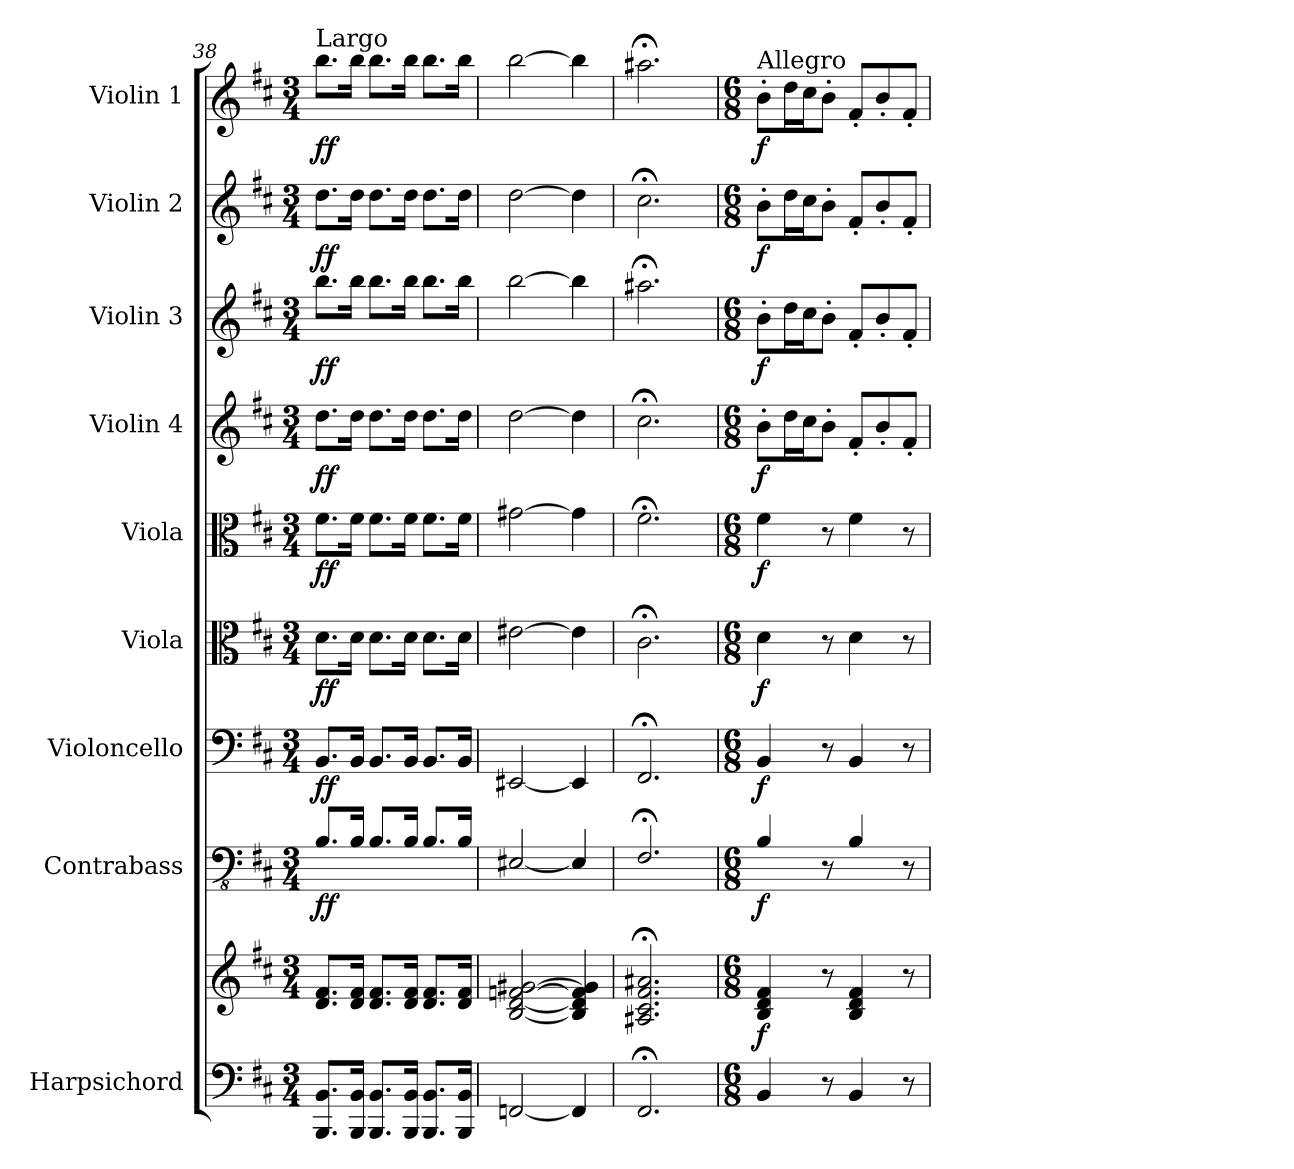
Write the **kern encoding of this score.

**kern	**kern	**dynam	**kern	**dynam	**kern	**dynam	**kern	**dynam	**kern	**dynam	**kern	**dynam	**kern	**dynam	**kern	**dynam	**kern	**dynam
*part9	*part9	*part9	*part8	*part8	*part7	*part7	*part6	*part6	*part5	*part5	*part4	*part4	*part3	*part3	*part2	*part2	*part1	*part1
*staff10	*staff9	*staff9/10	*staff8	*staff8	*staff7	*staff7	*staff6	*staff6	*staff5	*staff5	*staff4	*staff4	*staff3	*staff3	*staff2	*staff2	*staff1	*staff1
*I"Harpsichord	*	*	*I"Contrabass	*	*I"Violoncello	*	*I"Viola	*	*I"Viola	*	*I"Violin 4	*	*I"Violin 3	*	*I"Violin 2	*	*I"Violin 1	*
*I'Hch.	*	*	*I'Cb.	*	*I'Vc.	*	*I'Vla.	*	*I'Vla.	*	*I'Vln. 4	*	*I'Vln. 3	*	*I'Vln. 2	*	*I'Vln. 1	*
*clefF4	*clefG2	*	*clefFv4	*	*clefF4	*	*clefC3	*	*clefC3	*	*clefG2	*	*clefG2	*	*clefG2	*	*clefG2	*
*	*	*	*ITrd7c12	*	*	*	*	*	*	*	*	*	*	*	*	*	*	*
*k[f#c#]	*k[f#c#]	*	*k[f#c#]	*	*k[f#c#]	*	*k[f#c#]	*	*k[f#c#]	*	*k[f#c#]	*	*k[f#c#]	*	*k[f#c#]	*	*k[f#c#]	*
*M3/4	*M3/4	*	*M3/4	*	*M3/4	*	*M3/4	*	*M3/4	*	*M3/4	*	*M3/4	*	*M3/4	*	*M3/4	*
*MM40	*MM40	*	*MM40	*	*MM40	*	*MM40	*	*MM40	*	*MM40	*	*MM40	*	*MM40	*	*MM40	*
=38	=38	=38	=38	=38	=38	=38	=38	=38	=38	=38	=38	=38	=38	=38	=38	=38	=38	=38
!	!	!	!	!	!	!	!	!	!	!	!	!	!	!	!	!	!LO:TX:a:t=Largo	!
!	!	!	!	!LO:DY:b	!	!LO:DY:b	!	!LO:DY:b	!	!LO:DY:b	!	!LO:DY:b	!	!LO:DY:b	!	!LO:DY:b	!	!LO:DY:b
8.BBB/ 8.BB/L	8.d/ 8.f#/L	.	8.BBB/L	ff	8.BB/L	ff	8.d\L	ff	8.f#\L	ff	8.dd\L	ff	8.bb\L	ff	8.dd\L	ff	8.bb\L	ff
16BBB/ 16BB/Jk	16d/ 16f#/Jk	.	16BBB/Jk	.	16BB/Jk	.	16d\Jk	.	16f#\Jk	.	16dd\Jk	.	16bb\Jk	.	16dd\Jk	.	16bb\Jk	.
8.BBB/ 8.BB/L	8.d/ 8.f#/L	.	8.BBB/L	.	8.BB/L	.	8.d\L	.	8.f#\L	.	8.dd\L	.	8.bb\L	.	8.dd\L	.	8.bb\L	.
16BBB/ 16BB/Jk	16d/ 16f#/Jk	.	16BBB/Jk	.	16BB/Jk	.	16d\Jk	.	16f#\Jk	.	16dd\Jk	.	16bb\Jk	.	16dd\Jk	.	16bb\Jk	.
8.BBB/ 8.BB/L	8.d/ 8.f#/L	.	8.BBB/L	.	8.BB/L	.	8.d\L	.	8.f#\L	.	8.dd\L	.	8.bb\L	.	8.dd\L	.	8.bb\L	.
16BBB/ 16BB/Jk	16d/ 16f#/Jk	.	16BBB/Jk	.	16BB/Jk	.	16d\Jk	.	16f#\Jk	.	16dd\Jk	.	16bb\Jk	.	16dd\Jk	.	16bb\Jk	.
=39	=39	=39	=39	=39	=39	=39	=39	=39	=39	=39	=39	=39	=39	=39	=39	=39	=39	=39
[2FFn/	[2B/ [2d/ [2fn/ [2g#X/	.	[2EEE#X/	.	[2EE#X/	.	[2e#X\	.	[2g#X\	.	[2dd\	.	[2bb\	.	[2dd\	.	[2bb\	.
4FF/]	4B/] 4d/] 4f/] 4g#/]	.	4EEE#/]	.	4EE#/]	.	4e#\]	.	4g#\]	.	4dd\]	.	4bb\]	.	4dd\]	.	4bb\]	.
=40	=40	=40	=40	=40	=40	=40	=40	=40	=40	=40	=40	=40	=40	=40	=40	=40	=40	=40
2.FF#;</	2.A#X/;< 2.c#/;< 2.f#/;< 2.a#X/;<	.	2.FFF#;</	.	2.FF#;</	.	2.c#;<\	.	2.f#;<\	.	2.cc#;<\	.	2.aa#X;<\	.	2.cc#;<\	.	2.aa#X;<\	.
!!LO:PB:g=z
=1	=1	=1	=1	=1	=1	=1	=1	=1	=1	=1	=1	=1	=1	=1	=1	=1	=1	=1
*M6/8	*M6/8	*	*M6/8	*	*M6/8	*	*M6/8	*	*M6/8	*	*M6/8	*	*M6/8	*	*M6/8	*	*M6/8	*
*	*	*	*	*	*	*	*	*	*	*	*	*	*	*	*	*	*MM104	*
!	!	!	!	!	!	!	!	!	!	!	!	!	!	!	!	!	!LO:TX:a:t=Allegro	!
!	!	!LO:DY:b	!	!LO:DY:b	!	!LO:DY:b	!	!LO:DY:b	!	!LO:DY:b	!	!LO:DY:b	!	!LO:DY:b	!	!LO:DY:b	!	!LO:DY:b
4BB/	4B/ 4d/ 4f#/	f	4BBB/	f	4BB/	f	4d\	f	4f#\	f	8b'\L	f	8b'\L	f	8b'\L	f	8b'\L	f
.	.	.	.	.	.	.	.	.	.	.	16dd\L	.	16dd\L	.	16dd\L	.	16dd\L	.
.	.	.	.	.	.	.	.	.	.	.	16cc#\J	.	16cc#\J	.	16cc#\J	.	16cc#\J	.
8r	8r	.	8r	.	8r	.	8r	.	8r	.	8b'\J	.	8b'\J	.	8b'\J	.	8b'\J	.
4BB/	4B/ 4d/ 4f#/	.	4BBB/	.	4BB/	.	4d\	.	4f#\	.	8f#'/L	.	8f#'/L	.	8f#'/L	.	8f#'/L	.
.	.	.	.	.	.	.	.	.	.	.	8b'/	.	8b'/	.	8b'/	.	8b'/	.
8r	8r	.	8r	.	8r	.	8r	.	8r	.	8f#'/J	.	8f#'/J	.	8f#'/J	.	8f#'/J	.
=	=	=	=	=	=	=	=	=	=	=	=	=	=	=	=	=	=	=
*-	*-	*-	*-	*-	*-	*-	*-	*-	*-	*-	*-	*-	*-	*-	*-	*-	*-	*-
